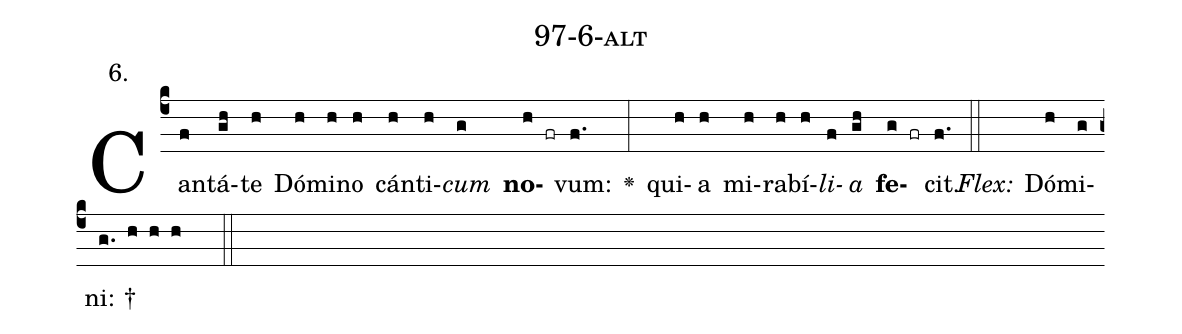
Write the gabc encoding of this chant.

name: 97-6-alt;
annotation: 6.;
%%
(c4)Can(f)tá(gh)te(h) Dó(h)mi(h)no(h) cán(h)ti(h)<i>cum</i>(g) <b>no</b>(h fr)vum:(f.) <v>\greheightstar</v>(:) qui(h)a(h) mi(h)ra(h)bí(h)<i>li</i>(f)<i>a</i>(gh) <b>fe</b>(g fr)cit.(f.) (::)
<i>Flex:</i>()  Dó(h)mi(g)ni: †(g. h h h  ::)

%E(h) u(h) o(f) u(gh) a(g) e.(f.) (::)
